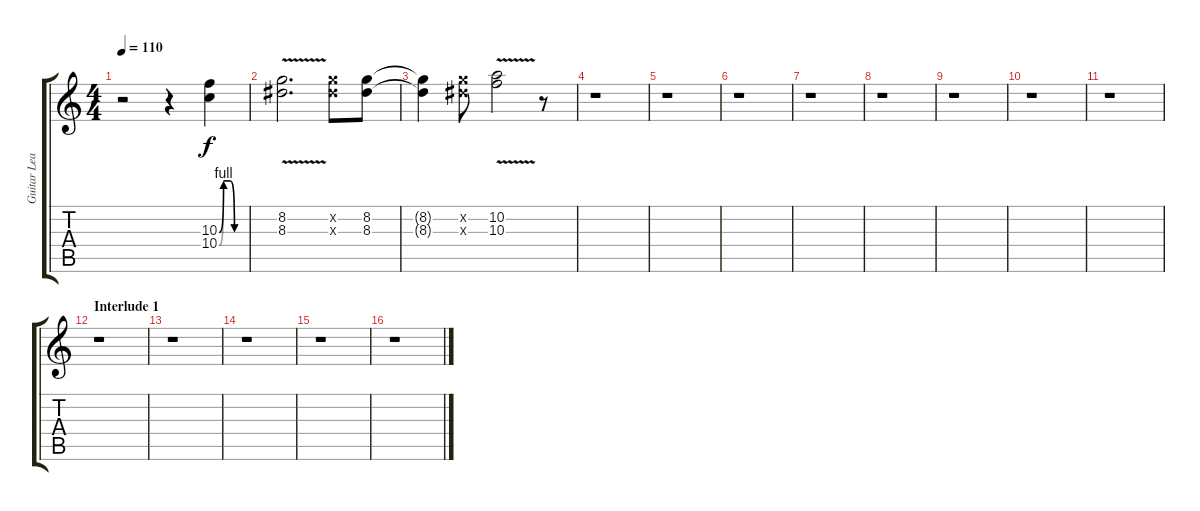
\track ("Guitar Leads/Solos" "Guitar Lea") {instrument overdrivenguitar}
\staff {score tabs}
\tuning (E4 B3 G3 D3 A2 E2) {hide}
\ts (4 4)
\tempo 110
\clef g2
\ks c
r.2{dy f} r.4 (10.3{be (custom 0 0 10 4 25 4 35 0 60 0)} 10.4{be (custom 0 0 10 4 25 4 35 0 60 0)}).4 |
(8.2{v} 8.3{v}).2{d} (8.2{x} 8.3{x}).8 (8.2 8.3).8 |
(8.2{t} 8.3{t}).4 (8.2{x} 8.3{x}).8 (10.2{v} 10.3{v}).2 r.8 |
r.1 |
r.1 |
r.1 |
r.1 |
r.1 |
r.1 |
r.1 |
r.1 |
\section ("" "Interlude 1")
r.1 |
r.1 |
r.1 |
r.1 |
r.1
